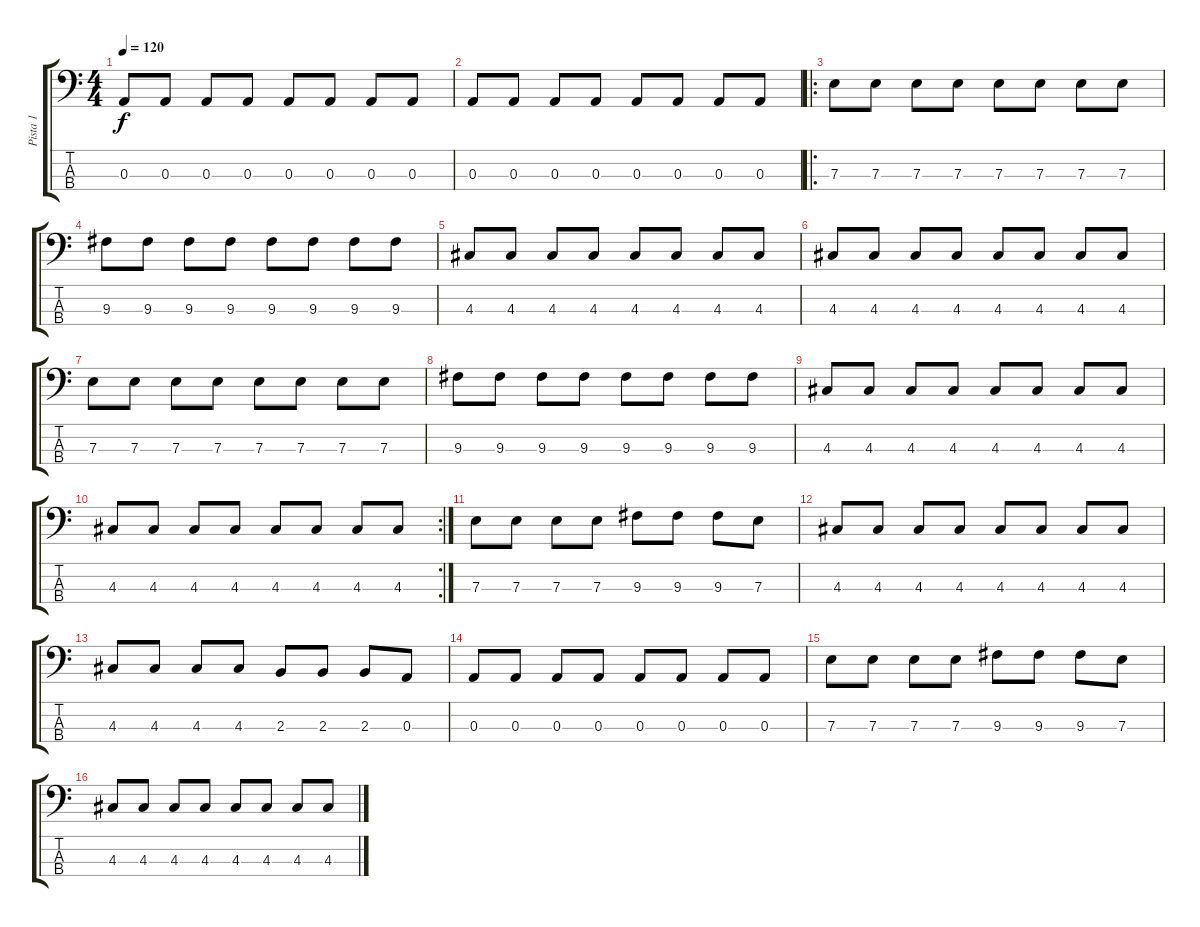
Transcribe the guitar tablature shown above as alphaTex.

\track ("Pista 1" "Pista 1") {instrument electricbasspick}
\staff {score tabs}
\tuning (G2 D2 A1 E1) {hide}
\ts (4 4)
\tempo 120
\clef f4
\ks c
0.3.8{dy f} 0.3.8 0.3.8 0.3.8 0.3.8 0.3.8 0.3.8 0.3.8 |
0.3.8 0.3.8 0.3.8 0.3.8 0.3.8 0.3.8 0.3.8 0.3.8 |
\ro
7.3.8 7.3.8 7.3.8 7.3.8 7.3.8 7.3.8 7.3.8 7.3.8 |
9.3.8 9.3.8 9.3.8 9.3.8 9.3.8 9.3.8 9.3.8 9.3.8 |
4.3.8 4.3.8 4.3.8 4.3.8 4.3.8 4.3.8 4.3.8 4.3.8 |
4.3.8 4.3.8 4.3.8 4.3.8 4.3.8 4.3.8 4.3.8 4.3.8 |
7.3.8 7.3.8 7.3.8 7.3.8 7.3.8 7.3.8 7.3.8 7.3.8 |
9.3.8 9.3.8 9.3.8 9.3.8 9.3.8 9.3.8 9.3.8 9.3.8 |
4.3.8 4.3.8 4.3.8 4.3.8 4.3.8 4.3.8 4.3.8 4.3.8 |
\rc 2
4.3.8 4.3.8 4.3.8 4.3.8 4.3.8 4.3.8 4.3.8 4.3.8 |
7.3.8 7.3.8 7.3.8 7.3.8 9.3.8 9.3.8 9.3.8 7.3.8 |
4.3.8 4.3.8 4.3.8 4.3.8 4.3.8 4.3.8 4.3.8 4.3.8 |
4.3.8 4.3.8 4.3.8 4.3.8 2.3.8 2.3.8 2.3.8 0.3.8 |
0.3.8 0.3.8 0.3.8 0.3.8 0.3.8 0.3.8 0.3.8 0.3.8 |
7.3.8 7.3.8 7.3.8 7.3.8 9.3.8 9.3.8 9.3.8 7.3.8 |
4.3.8 4.3.8 4.3.8 4.3.8 4.3.8 4.3.8 4.3.8 4.3.8
